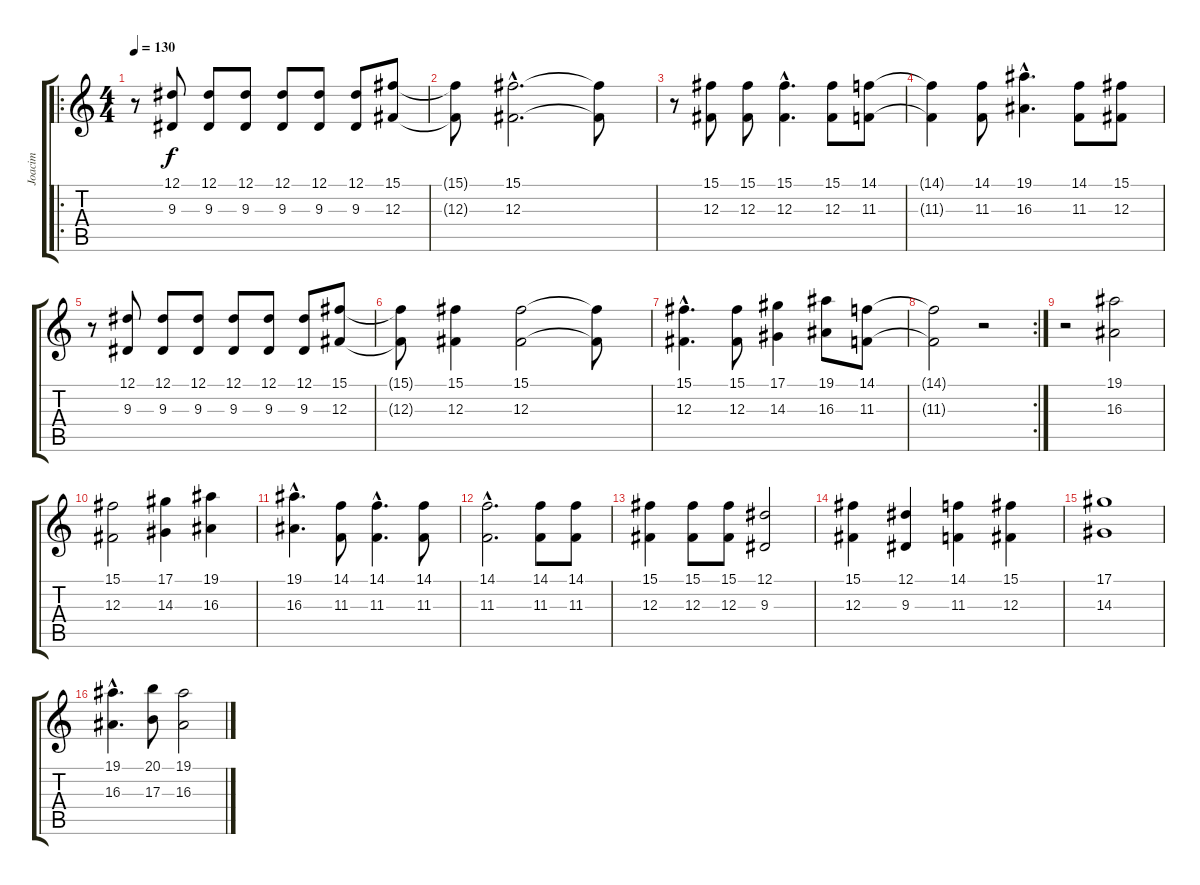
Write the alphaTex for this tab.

\track ("Joacim" "Joacim") {instrument lead1square}
\staff {score tabs}
\tuning (Eb4 Bb3 Gb3 Db3 Ab2 Eb2) {hide}
\ro
\ts (4 4)
\tempo 130
\clef g2
\ks c
r.8{dy f} (12.1 9.3).8 (12.1 9.3).8 (12.1 9.3).8 (12.1 9.3).8 (12.1 9.3).8 (12.1 9.3).8 (15.1 12.3).8 |
(15.1{t} 12.3{t}).8 (15.1{hac} 12.3{hac}).2{d} (15.1{t} 12.3{t}).8 |
r.8 (15.1 12.3).8 (15.1 12.3).8 (15.1{hac} 12.3{hac}).4{d} (15.1 12.3).8 (14.1 11.3).8 |
(14.1{t} 11.3{t}).4 (14.1 11.3).8 (19.1{hac} 16.3{hac}).4{d} (14.1 11.3).8 (15.1 12.3).8 |
r.8 (12.1 9.3).8 (12.1 9.3).8 (12.1 9.3).8 (12.1 9.3).8 (12.1 9.3).8 (12.1 9.3).8 (15.1 12.3).8 |
(15.1{t} 12.3{t}).8 (15.1 12.3).4 (15.1 12.3).2 (15.1{t} 12.3{t}).8 |
(15.1{hac} 12.3{hac}).4{d} (15.1 12.3).8 (17.1 14.3).4 (19.1 16.3).8 (14.1 11.3).8 |
\rc 2
(14.1{t} 11.3{t}).2 r.2 |
r.2 (19.1 16.3).2 |
(15.1 12.3).2 (17.1 14.3).4 (19.1 16.3).4 |
(19.1{hac} 16.3{hac}).4{d} (14.1 11.3).8 (14.1{hac} 11.3{hac}).4{d} (14.1 11.3).8 |
(14.1{hac} 11.3{hac}).2{d} (14.1 11.3).8 (14.1 11.3).8 |
(15.1 12.3).4 (15.1 12.3).8 (15.1 12.3).8 (12.1 9.3).2 |
(15.1 12.3).4 (12.1 9.3).4 (14.1 11.3).4 (15.1 12.3).4 |
(17.1 14.3).1 |
(19.1{hac} 16.3{hac}).4{d} (20.1 17.3).8 (19.1 16.3).2
